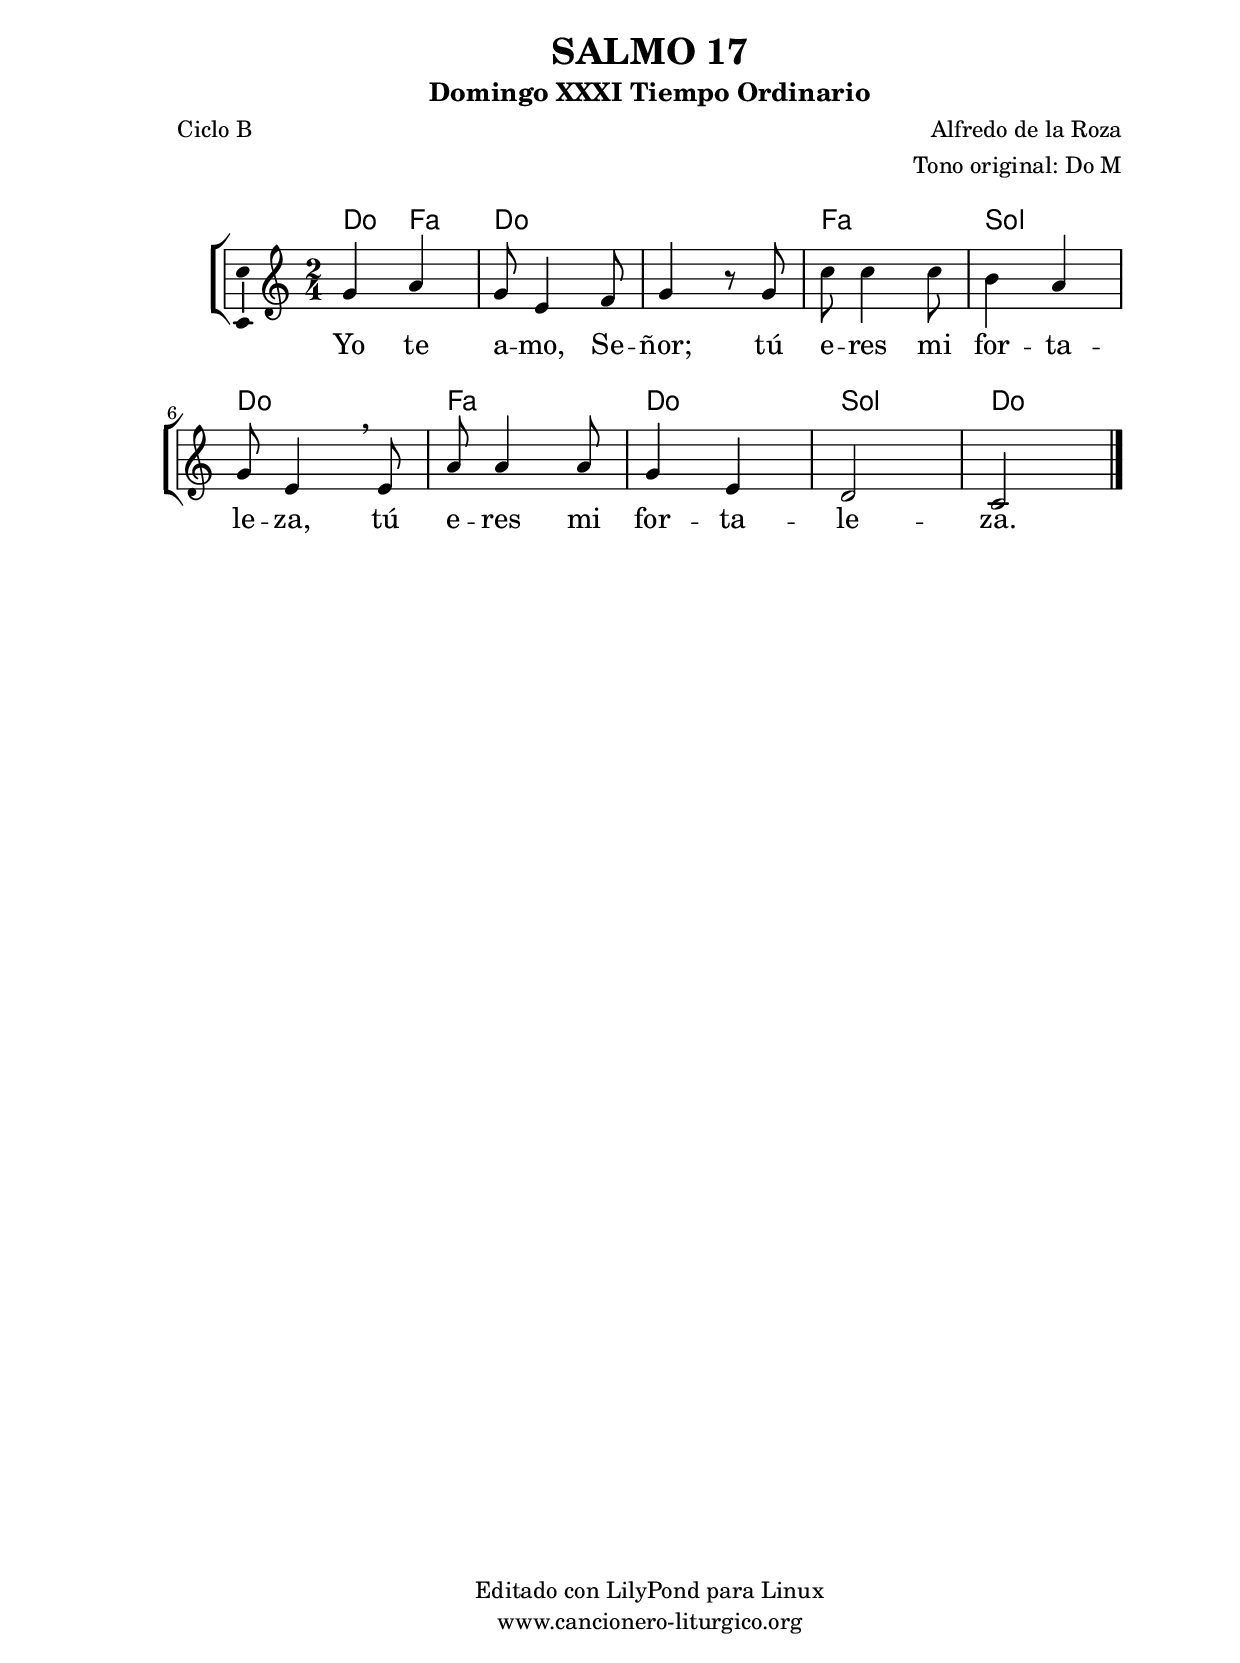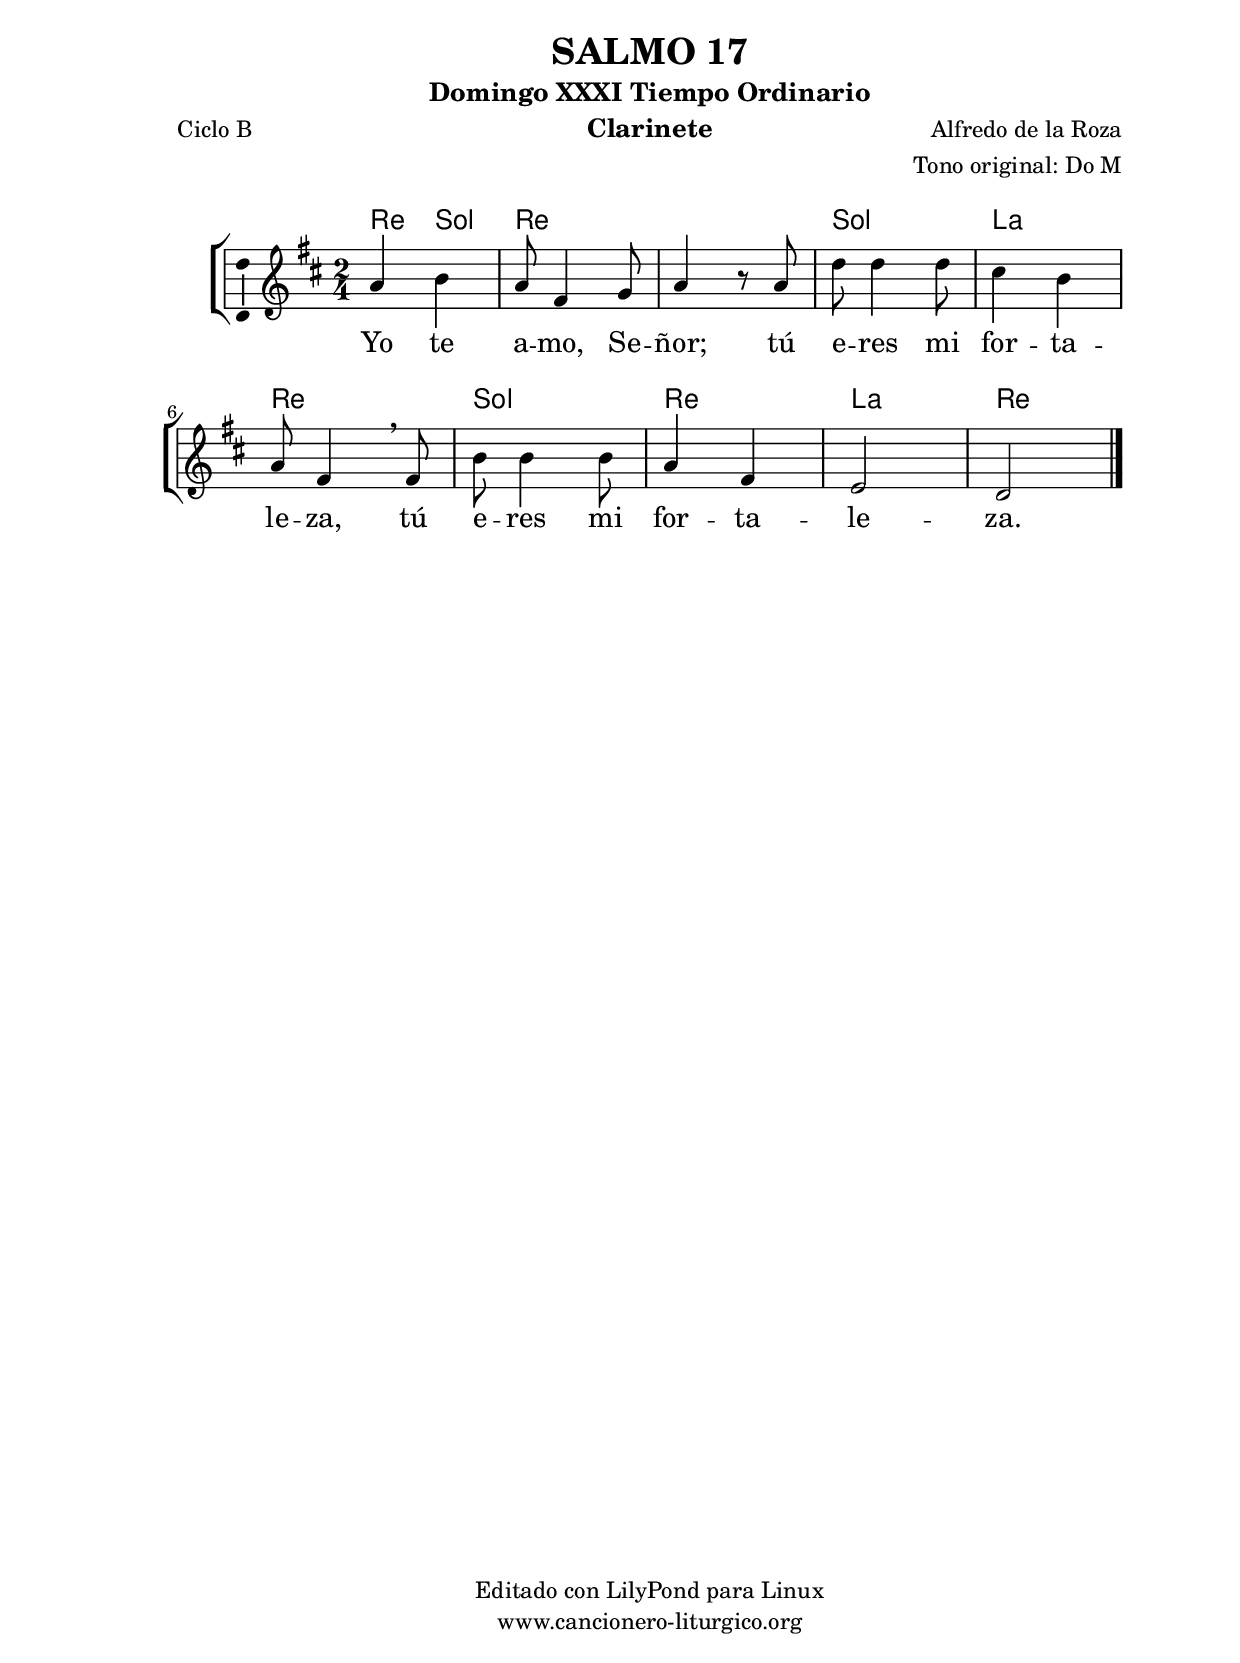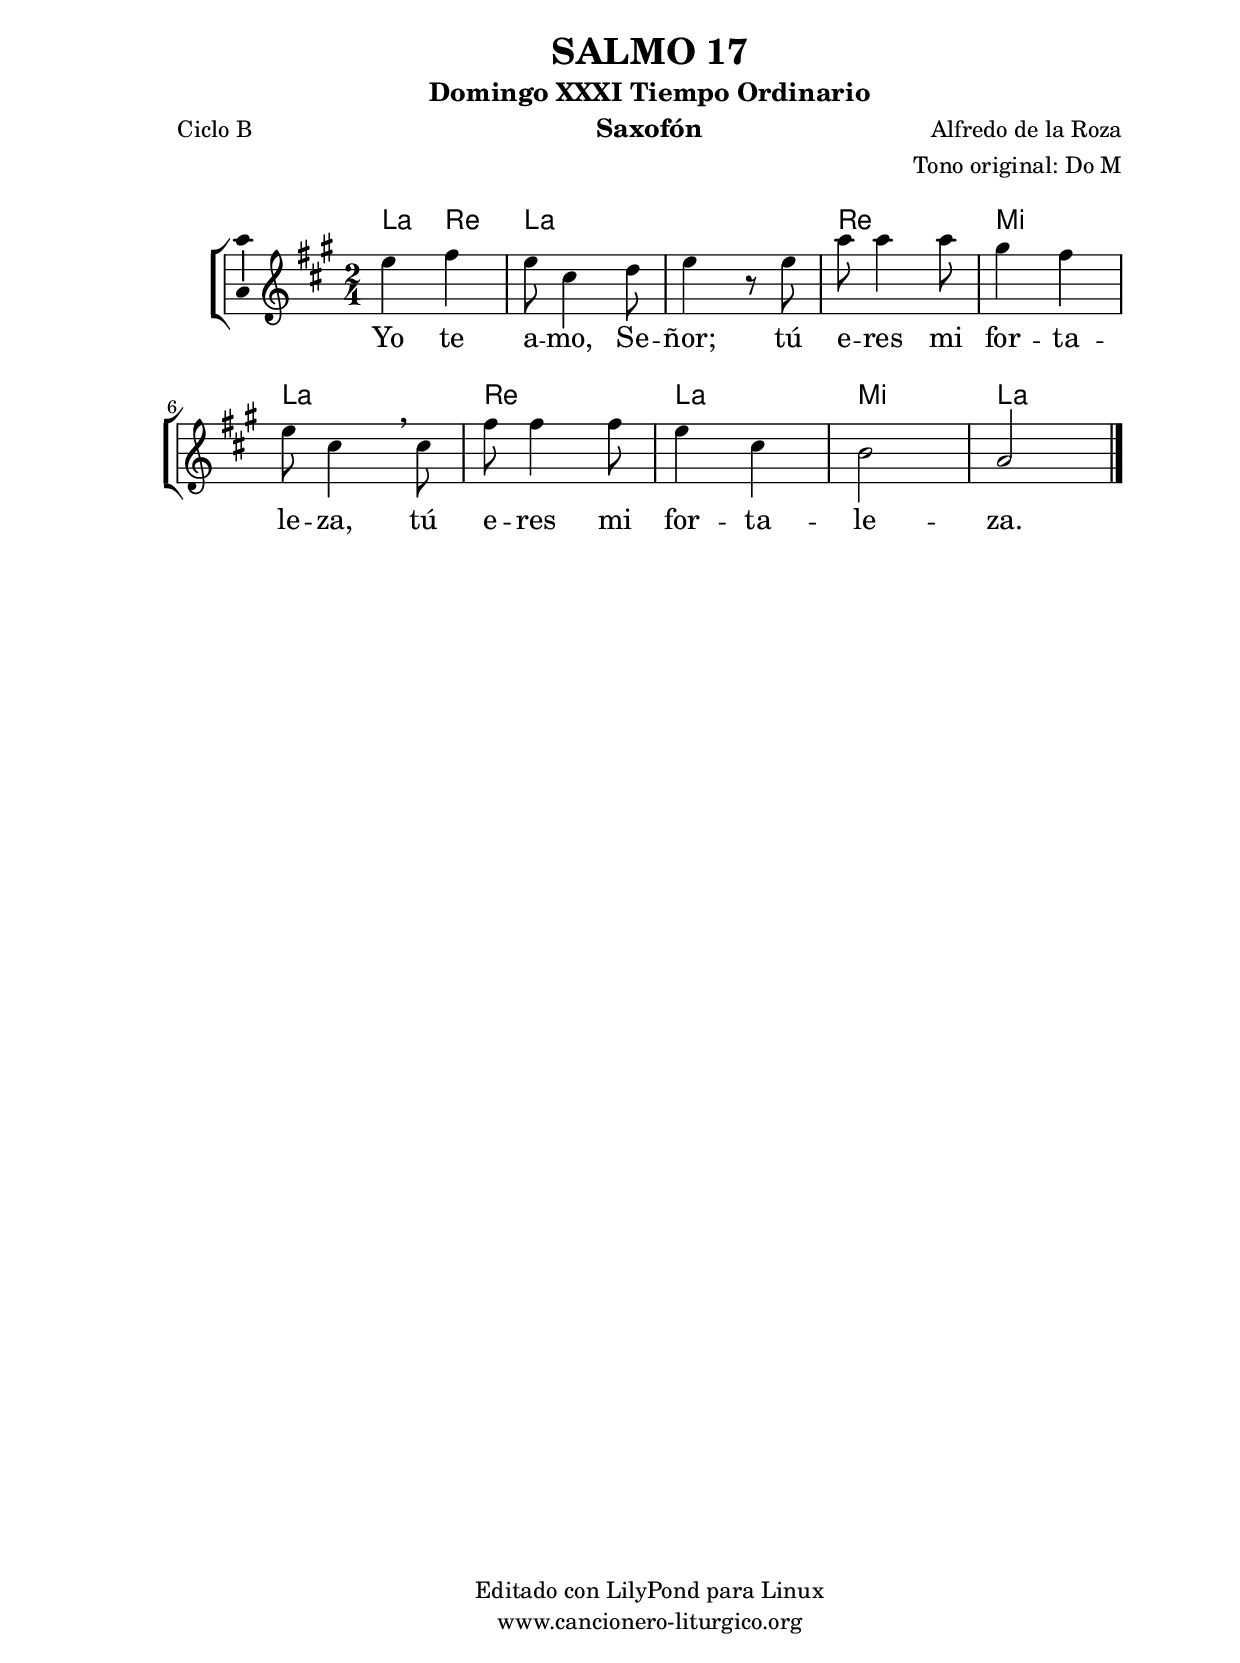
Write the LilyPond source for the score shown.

%
%para convertir .midi en .wav:
%timidity filename.midi -Ow -o finename.wav
%
%
%Para convertir de .wav a .mp3:
%lame -h -m j filename.wav
%
%
%para escuchar el midi:
%timidity nombrefichero.midi
%


%versión de lilypond para la que se ha escrito esta partitura:
\version "2.16.0"

	%Tamaño papel
	#(set-default-paper-size "a4")
	%Tamaño partitura
	#(set-global-staff-size 20)
	%No responde al pulsar sobre una nota
	#(ly:set-option 'point-and-click #f)

%parámetros del encabezamiento:
\header {
	title = "SALMO 17"
	subtitle = "Domingo XXXI Tiempo Ordinario"
	composer = "Alfredo de la Roza"
	poet = "Ciclo B"
	meter = ""
	arranger = "Tono original: Do M"
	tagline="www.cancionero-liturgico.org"
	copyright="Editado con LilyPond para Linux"
	}

%parámetros asociados al papel:
\paper  {
	oddHeaderMarkup = \markup {\fill-line { \on-the-fly #not-first-page \fromproperty #'header:title \on-the-fly #not-first-page \fromproperty #'header:composer }}
	evenHeaderMarkup = \markup {\fill-line { \fromproperty #'header:composer \fromproperty #'header:title }}
	#(set-paper-size "a4")
	print-page-number = ##f
	first-page-number = 1
	print-first-page-number = ##f
%	head-separation = 3.0 \cm
	top-margin = 2.0 \cm
	bottom-margin = 0.5\cm
%%%	bottom-margin = -1.0\cm
	left-margin = 3.0 \cm
	line-width = 16.0 \cm 
	indent = 8\mm
	interscoreline = 2.\mm
	between-system-space = 15\mm
%	para que las partituras no llenen la hoja:
	ragged-bottom = ##t
%	idem para la última hoja:
	ragged-last-bottom = ##f
%	para que las partituras llenen el ancho del papel:
	ragged-last = ##f
	after-title-space = 2.5 \cm
%page-count=1
%system-count=8

	%Flexible Vertical Spacing
%	markup-markup-spacing =
%	#'((basic-distance . 15) (minimum-distance . 15) (padding . 3))
	markup-system-spacing =
	#'((basic-distance . 15) (minimum-distance . 15) (padding . 3))
	system-system-spacing =
	#'((basic-distance . 15) (minimum-distance . 15) (padding . 3))
	score-system-spacing =
	#'((basic-distance . 15) (minimum-distance . 15) (padding . 5))
%	top-system-spacing = % header
%	#'((basic-distance . 8) (minimum-distance . 0) (padding . 3))
%	top-markup-spacing =
%	#'((basic-distance . 20) (minimum-distance . 20) (padding . 3))
	last-bottom-spacing = % footer
	#'((basic-distance . 5) (minimum-distance . 5) (padding . 3))
%	score-markup-spacing =
%	#'((basic-distance . 16) (minimum-distance . 13) (padding . 3))

	}


%parámetros que afectan a toda la partitura:
global =  {
	%clave de sol (G):
	\clef G
	%armadura:
%	\transpose ees f
	\key c \major
	\tempo 4=120
	\set Score.tempoHideNote = ##t
	}


acordes = {
	\italianChords
	\chordmode {
%	\transpose ees f
{

c4 f c2 c f g c f c g c

	}
	}
}

melodia = 
%	\transpose ees f
{
	\relative c''{

\time 2/4

g4 a
g8 e4 f8
g4 r8 g8
c8 c4 c8
b4 a
g8 e4 \breathe e8
a8 a4 a8
g4 e
d2
c2

	\bar "|."
	}
	}


texto = \lyricmode {
Yo te a -- mo, Se -- ñor; tú e -- res mi for -- ta -- le -- za,
tú e -- res mi for -- ta -- le -- za.
	}


acordesStaff = \context ChordNames = acordesStaff <<
	\set chordChanges = ##t
	\acordes
	>>


vozStaff = \context Voice = vozStaff
\with {\consists "Ambitus_engraver"}
<<
%	\set Staff.instrumentName = ""
%	\set Staff.shortInstrumentName = ""
%	\set Staff.midiInstrument = #"clarinet"
%	\set Staff.midiInstrument = #"cello"
%	\set Staff.midiInstrument = #"flute"
	\set Staff.midiInstrument = #"electric guitar (jazz)"
%	\set Staff.midiInstrument = #"english horn"
%	\set Staff.midiInstrument = #"violin"
%	\set Staff.midiInstrument = #"glockenspiel"
	\set Staff.midiMinimumVolume = #0.7
	\set Staff.midiMaximumVolume = #0.9
	\global
	\melodia
	>>


textoStaff = \context Lyrics = textoStaff <<
	\lyricsto vozStaff \texto
	>>

\book {
	\score {
		\context ChoirStaff {
			\override StaffGroup.SystemStartBracket #'collapse-height = #1
			\override Score.SystemStartBar #'collapse-height = #1
			<<
			\acordesStaff
			\vozStaff
			\textoStaff
			>>
			}
		\layout {
	    		\context {
				\Lyrics
				\override LyricText #'font-size = #2
				}
	   		 \context {
				\Score
				%fontSize = #3
				\override StaffSymbol #'staff-space = #(magstep +3)
				%\override Beam #'thickness = #0.55
				%\override SpacingSpanner #'spacing-increment = #1.0
				%\override Slur #'height-limit = #1.5
				}
			}
		}
	\score {
		\unfoldRepeats
		\context ChoirStaff {
			<<
			\acordesStaff
			\vozStaff
			>>
			}
		\midi {
	  		\context {
	  			\Score
				tempoWholesPerMinute = #(ly:make-moment 70 4)
				}
			}
		}
	}

%Partitura para clarinete
#(define output-suffix "C")
\book {
	\header{
		instrument = "Clarinete"
		}
	\score {
		\context ChoirStaff {
			\override StaffGroup.SystemStartBracket #'collapse-height = #1
			\override Score.SystemStartBar #'collapse-height = #1
\transpose c d
			<<
			\acordesStaff
			\vozStaff
			\textoStaff
			>>
			}
		\layout {
	    		\context {
				\Lyrics
				\override LyricText #'font-size = #2
				}
	   		 \context {
				\Score
				%fontSize = #3
				\override StaffSymbol #'staff-space = #(magstep +3)
				%\override Beam #'thickness = #0.55
				%\override SpacingSpanner #'spacing-increment = #1.0
				%\override Slur #'height-limit = #1.5
				}
			}
		}
	}

%Partitura para saxofón
#(define output-suffix "S")
\book {
	\header{
		instrument = "Saxofón"
		}
	\score {
		\context ChoirStaff {
			\override StaffGroup.SystemStartBracket #'collapse-height = #1
			\override Score.SystemStartBar #'collapse-height = #1
\transpose c a
			<<
			\acordesStaff
			\vozStaff
			\textoStaff
			>>
			}
		\layout {
	    		\context {
				\Lyrics
				\override LyricText #'font-size = #2
				}
	   		 \context {
				\Score
				%fontSize = #3
				\override StaffSymbol #'staff-space = #(magstep +3)
				%\override Beam #'thickness = #0.55
				%\override SpacingSpanner #'spacing-increment = #1.0
				%\override Slur #'height-limit = #1.5
				}
			}
		}
	}

